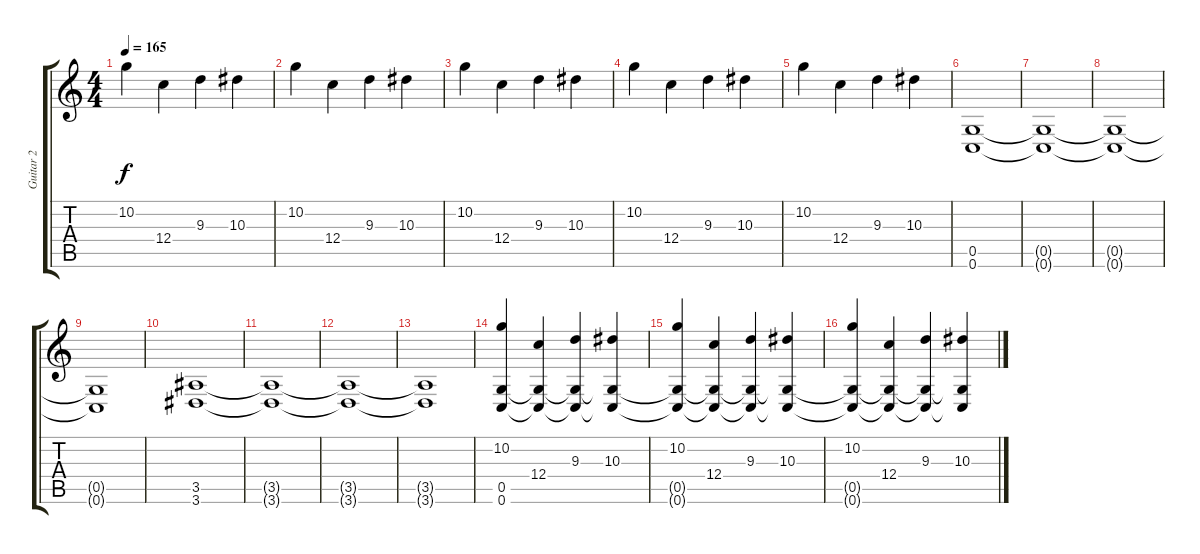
\track ("Guitar 2" "Guitar 2") {instrument distortionguitar}
\staff {score tabs}
\tuning (D4 A3 F3 C3 G2 C2) {hide}
\ts (4 4)
\tempo 165
\clef g2
\ks c
10.2.4{dy f} 12.4.4 9.3.4 10.3.4 |
10.2.4 12.4.4 9.3.4 10.3.4 |
10.2.4 12.4.4 9.3.4 10.3.4 |
10.2.4 12.4.4 9.3.4 10.3.4 |
10.2.4 12.4.4 9.3.4 10.3.4 |
(0.5 0.6).1 |
(0.5{t} 0.6{t}).1 |
(0.5{t} 0.6{t}).1 |
(0.5{t} 0.6{t}).1 |
(3.5 3.6).1 |
(3.5{t} 3.6{t}).1 |
(3.5{t} 3.6{t}).1 |
(3.5{t} 3.6{t}).1 |
(10.2 0.5 0.6).4 (12.4 0.5{t} 0.6{t}).4 (9.3 0.5{t} 0.6{t}).4 (10.3 0.5{t} 0.6{t}).4 |
(10.2 0.5{t} 0.6{t}).4 (12.4 0.5{t} 0.6{t}).4 (9.3 0.5{t} 0.6{t}).4 (10.3 0.5{t} 0.6{t}).4 |
(10.2 0.5{t} 0.6{t}).4 (12.4 0.5{t} 0.6{t}).4 (9.3 0.5{t} 0.6{t}).4 (10.3 0.5{t} 0.6{t}).4
